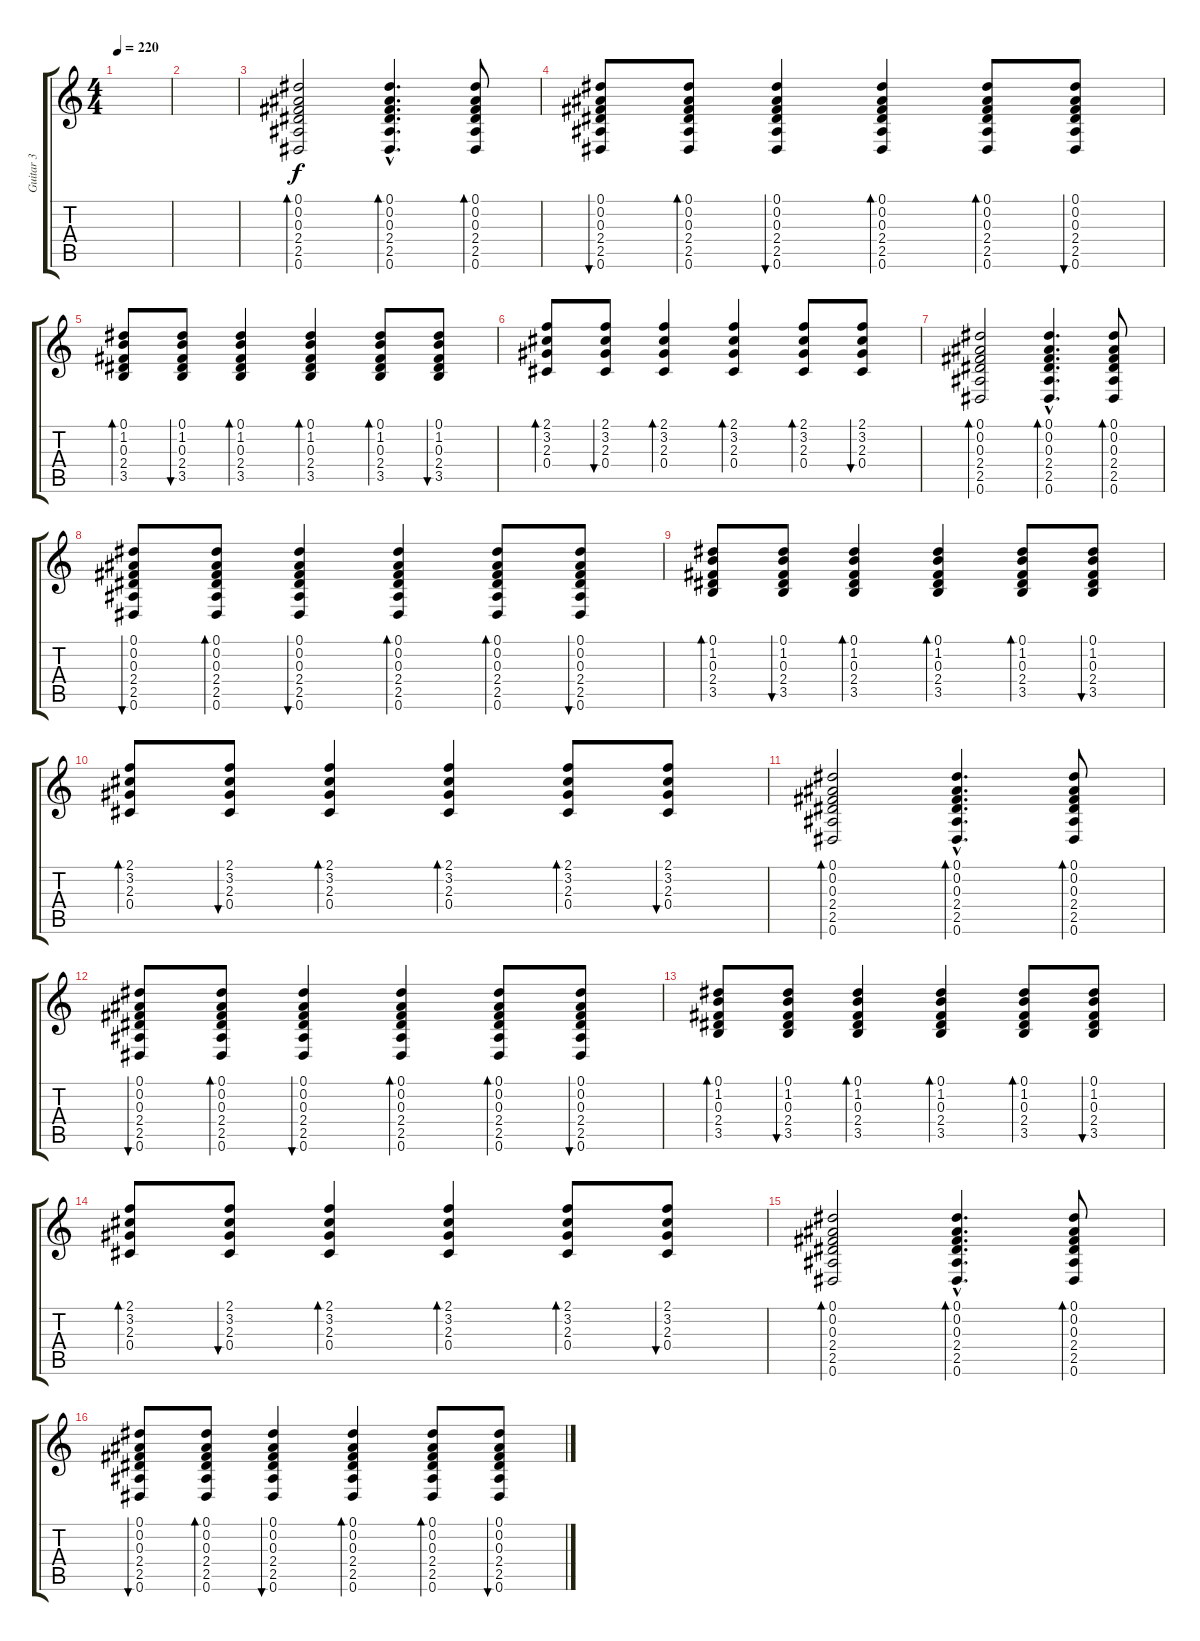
\track ("Guitar 3" "Guitar 3") {instrument electricguitarclean}
\staff {score tabs}
\tuning (Eb4 Bb3 Gb3 Db3 Ab2 Eb2) {hide}
\ts (4 4)
\tempo 220
\clef g2
\ks c
|
|
(0.1 0.2 0.3 2.4 2.5 0.6).2{bd 30} (0.1{hac} 0.2{hac} 0.3{hac} 2.4{hac} 2.5{hac} 0.6{hac}).4{d bd 30} (0.1 0.2 0.3 2.4 2.5 0.6).8{bd 30} |
(0.1 0.2 0.3 2.4 2.5 0.6).8{bu 30} (0.1 0.2 0.3 2.4 2.5 0.6).8{bd 30} (0.1 0.2 0.3 2.4 2.5 0.6).4{bu 30} (0.1 0.2 0.3 2.4 2.5 0.6).4{bd 30} (0.1 0.2 0.3 2.4 2.5 0.6).8{bd 30} (0.1 0.2 0.3 2.4 2.5 0.6).8{bu 30} |
(0.1 1.2 0.3 2.4 3.5).8{bd 30} (0.1 1.2 0.3 2.4 3.5).8{bu 30} (0.1 1.2 0.3 2.4 3.5).4{bd 30} (0.1 1.2 0.3 2.4 3.5).4{bd 30} (0.1 1.2 0.3 2.4 3.5).8{bd 30} (0.1 1.2 0.3 2.4 3.5).8{bu 30} |
(2.1 3.2 2.3 0.4).8{bd 30} (2.1 3.2 2.3 0.4).8{bu 30} (2.1 3.2 2.3 0.4).4{bd 30} (2.1 3.2 2.3 0.4).4{bd 30} (2.1 3.2 2.3 0.4).8{bd 30} (2.1 3.2 2.3 0.4).8{bu 30} |
(0.1 0.2 0.3 2.4 2.5 0.6).2{bd 30} (0.1{hac} 0.2{hac} 0.3{hac} 2.4{hac} 2.5{hac} 0.6{hac}).4{d bd 30} (0.1 0.2 0.3 2.4 2.5 0.6).8{bd 30} |
(0.1 0.2 0.3 2.4 2.5 0.6).8{bu 30} (0.1 0.2 0.3 2.4 2.5 0.6).8{bd 30} (0.1 0.2 0.3 2.4 2.5 0.6).4{bu 30} (0.1 0.2 0.3 2.4 2.5 0.6).4{bd 30} (0.1 0.2 0.3 2.4 2.5 0.6).8{bd 30} (0.1 0.2 0.3 2.4 2.5 0.6).8{bu 30} |
(0.1 1.2 0.3 2.4 3.5).8{bd 30} (0.1 1.2 0.3 2.4 3.5).8{bu 30} (0.1 1.2 0.3 2.4 3.5).4{bd 30} (0.1 1.2 0.3 2.4 3.5).4{bd 30} (0.1 1.2 0.3 2.4 3.5).8{bd 30} (0.1 1.2 0.3 2.4 3.5).8{bu 30} |
(2.1 3.2 2.3 0.4).8{bd 30} (2.1 3.2 2.3 0.4).8{bu 30} (2.1 3.2 2.3 0.4).4{bd 30} (2.1 3.2 2.3 0.4).4{bd 30} (2.1 3.2 2.3 0.4).8{bd 30} (2.1 3.2 2.3 0.4).8{bu 30} |
(0.1 0.2 0.3 2.4 2.5 0.6).2{bd 30} (0.1{hac} 0.2{hac} 0.3{hac} 2.4{hac} 2.5{hac} 0.6{hac}).4{d bd 30} (0.1 0.2 0.3 2.4 2.5 0.6).8{bd 30} |
(0.1 0.2 0.3 2.4 2.5 0.6).8{bu 30} (0.1 0.2 0.3 2.4 2.5 0.6).8{bd 30} (0.1 0.2 0.3 2.4 2.5 0.6).4{bu 30} (0.1 0.2 0.3 2.4 2.5 0.6).4{bd 30} (0.1 0.2 0.3 2.4 2.5 0.6).8{bd 30} (0.1 0.2 0.3 2.4 2.5 0.6).8{bu 30} |
(0.1 1.2 0.3 2.4 3.5).8{bd 30} (0.1 1.2 0.3 2.4 3.5).8{bu 30} (0.1 1.2 0.3 2.4 3.5).4{bd 30} (0.1 1.2 0.3 2.4 3.5).4{bd 30} (0.1 1.2 0.3 2.4 3.5).8{bd 30} (0.1 1.2 0.3 2.4 3.5).8{bu 30} |
(2.1 3.2 2.3 0.4).8{bd 30} (2.1 3.2 2.3 0.4).8{bu 30} (2.1 3.2 2.3 0.4).4{bd 30} (2.1 3.2 2.3 0.4).4{bd 30} (2.1 3.2 2.3 0.4).8{bd 30} (2.1 3.2 2.3 0.4).8{bu 30} |
(0.1 0.2 0.3 2.4 2.5 0.6).2{bd 30} (0.1{hac} 0.2{hac} 0.3{hac} 2.4{hac} 2.5{hac} 0.6{hac}).4{d bd 30} (0.1 0.2 0.3 2.4 2.5 0.6).8{bd 30} |
(0.1 0.2 0.3 2.4 2.5 0.6).8{bu 30} (0.1 0.2 0.3 2.4 2.5 0.6).8{bd 30} (0.1 0.2 0.3 2.4 2.5 0.6).4{bu 30} (0.1 0.2 0.3 2.4 2.5 0.6).4{bd 30} (0.1 0.2 0.3 2.4 2.5 0.6).8{bd 30} (0.1 0.2 0.3 2.4 2.5 0.6).8{bu 30}
